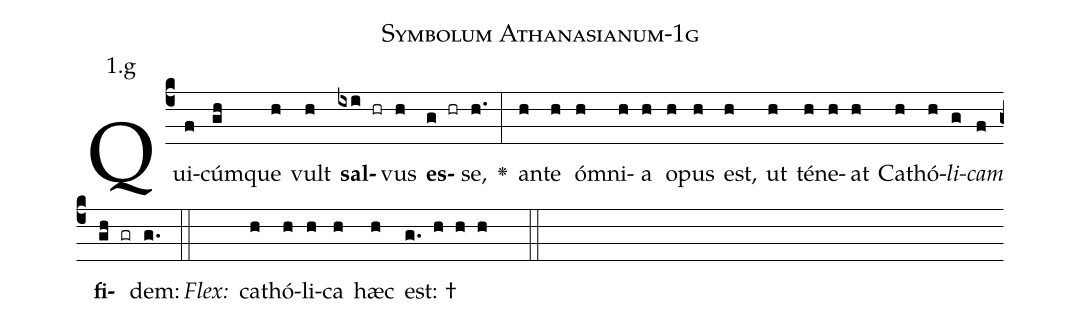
name: Symbolum Athanasianum-1g;
annotation: 1.g;
%%
(c4)Qui(f)cúm(gh)que(h) vult(h) <b>sal</b>(ixi hr)vus(h) <b>es</b>(g hr)se,(h.) <v>\greheightstar</v>(:) an(h)te(h) óm(h)ni(h)a(h) o(h)pus(h) est,(h) ut(h) té(h)ne(h)at(h) Ca(h)thó(h)<i>li</i>(g)<i>cam</i>(f) <b>fi</b>(gh gr)dem:(g.) (::)
<i>Flex:</i>()  ca(h)thó(h)li(h)ca(h) hæc(h) est: †(g. h h h  ::)

%E(h) u(h) o(g) u(f) a(gh) e.(g.) (::)
